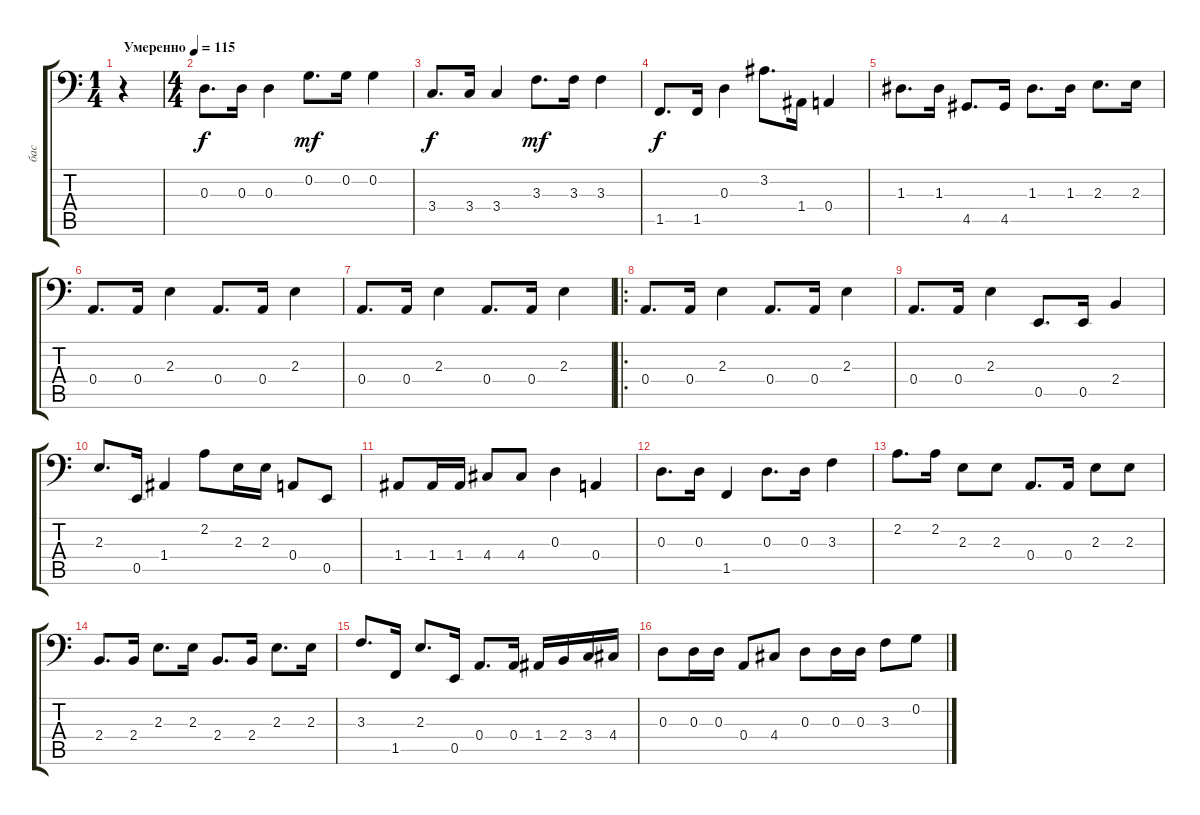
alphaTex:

\track ("бас" "бас") {instrument electricbasspick}
\staff {score tabs}
\tuning (C3 G2 D2 A1 E1 B0) {hide}
\ts (1 4)
\tempo (115 "Умеренно")
\clef f4
\ks aminor
r.4{dy f instrument electricbasspick} |
\ts (4 4)
0.3.8{d} 0.3.16 0.3.4 0.2.8{d dy mf} 0.2.16 0.2.4 |
3.4.8{d dy f} 3.4.16 3.4.4 3.3.8{d dy mf} 3.3.16 3.3.4 |
1.5.8{d dy f} 1.5.16 0.3.4 3.2.8{d} 1.4.16 0.4.4 |
1.3.8{d} 1.3.16 4.5.8{d} 4.5.16 1.3.8{d} 1.3.16 2.3.8{d} 2.3.16 |
0.4.8{d} 0.4.16 2.3.4 0.4.8{d} 0.4.16 2.3.4 |
0.4.8{d} 0.4.16 2.3.4 0.4.8{d} 0.4.16 2.3.4 |
\ro
0.4.8{d} 0.4.16 2.3.4 0.4.8{d} 0.4.16 2.3.4 |
0.4.8{d} 0.4.16 2.3.4 0.5.8{d} 0.5.16 2.4.4 |
2.3.8{d} 0.5.16 1.4.4 2.2.8 2.3.16 2.3.16 0.4.8 0.5.8 |
1.4.8 1.4.16 1.4.16 4.4.8 4.4.8 0.3.4 0.4.4 |
0.3.8{d} 0.3.16 1.5.4 0.3.8{d} 0.3.16 3.3.4 |
2.2.8{d} 2.2.16 2.3.8 2.3.8 0.4.8{d} 0.4.16 2.3.8 2.3.8 |
2.4.8{d} 2.4.16 2.3.8{d} 2.3.16 2.4.8{d} 2.4.16 2.3.8{d} 2.3.16 |
3.3.8{d} 1.5.16 2.3.8{d} 0.5.16 0.4.8{d} 0.4.16 1.4.16 2.4.16 3.4.16 4.4.16 |
0.3.8 0.3.16 0.3.16 0.4.8 4.4.8 0.3.8 0.3.16 0.3.16 3.3.8 0.2.8
